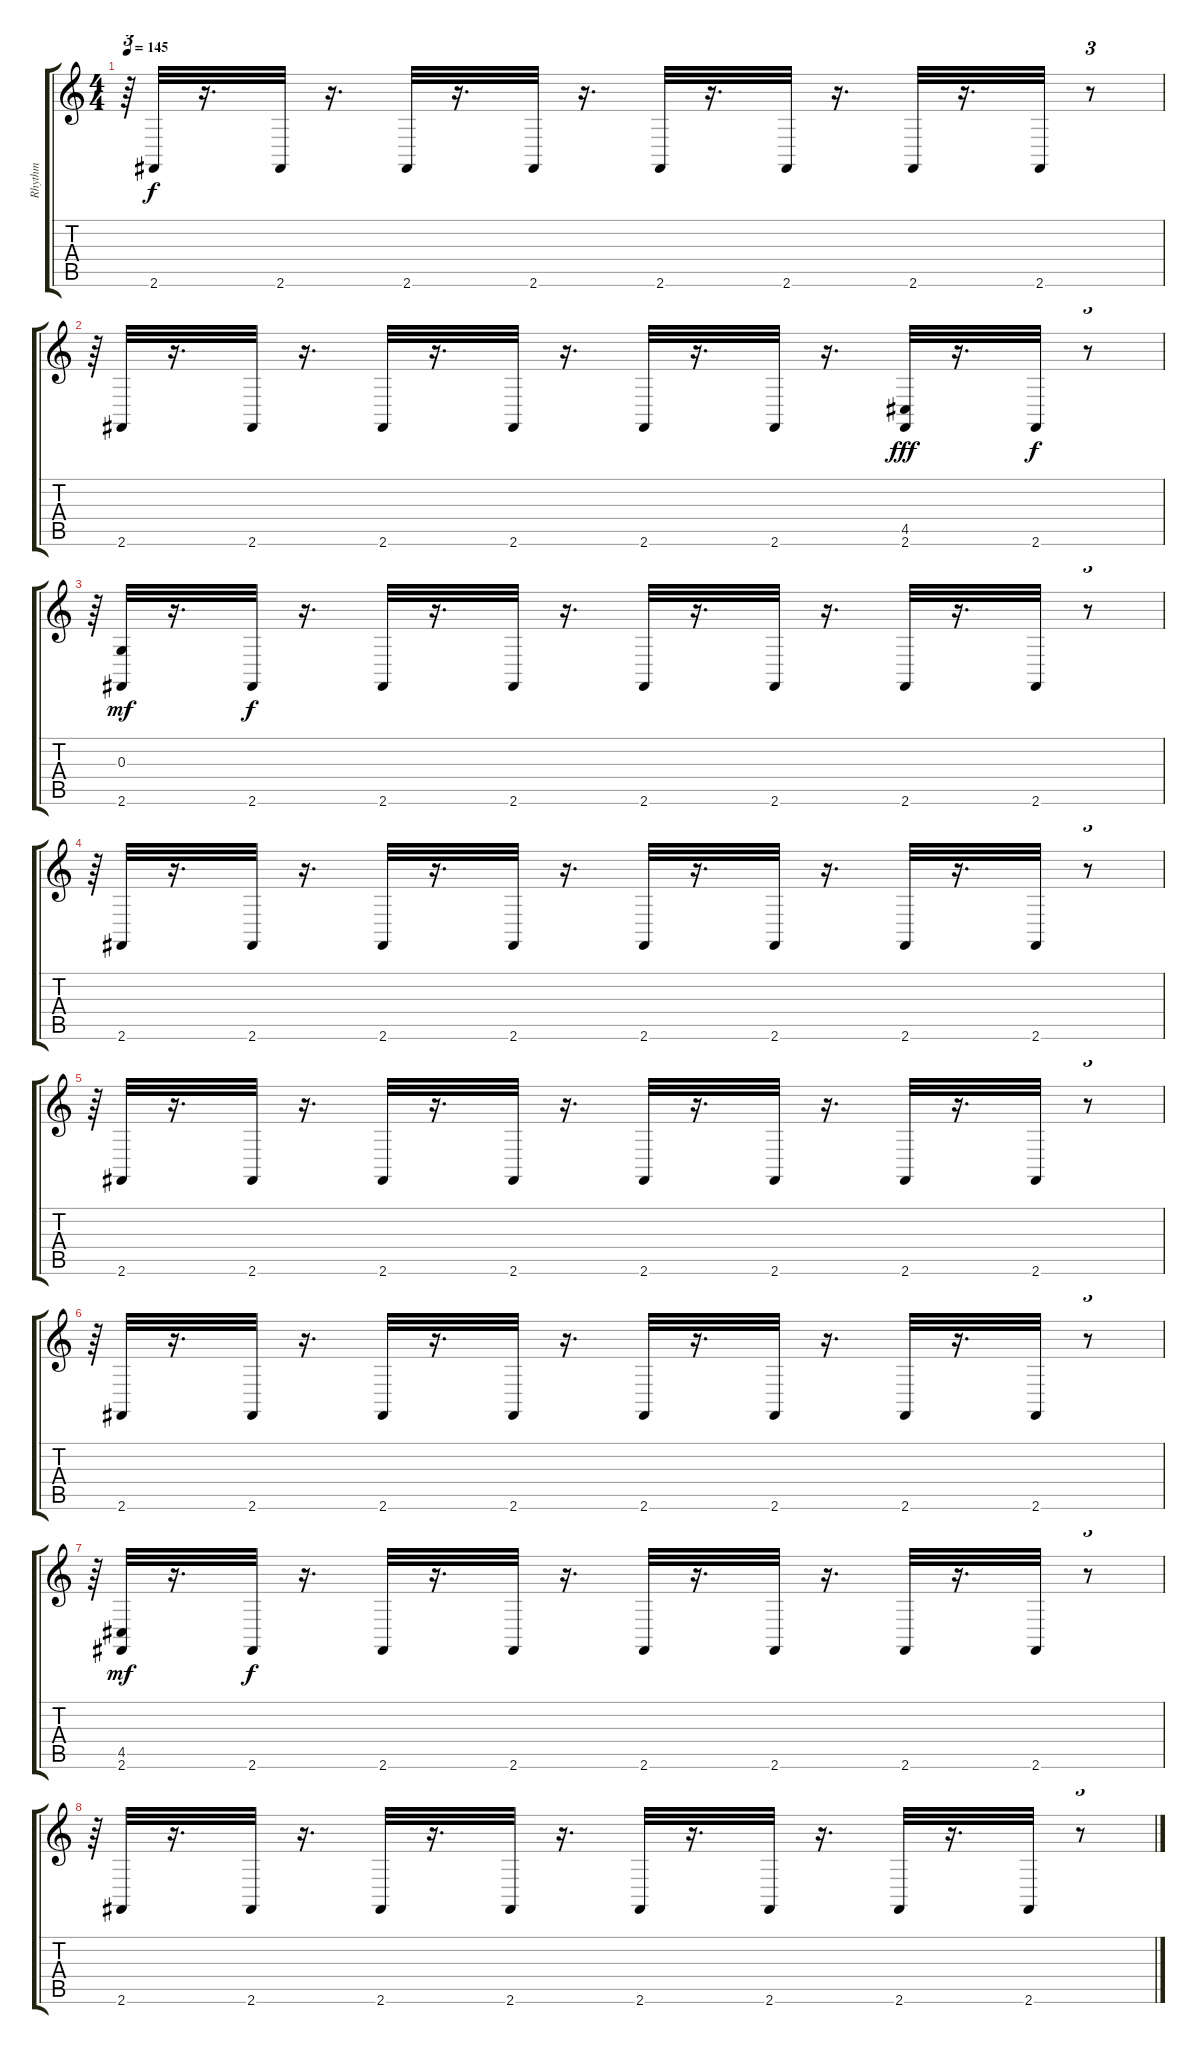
\track ("Rhythm" "Rhythm") {instrument acousticgrandpiano}
\staff {score tabs}
\tuning (E4 B3 G3 D3 A2 E2) {hide}
\ts (4 4)
\tempo 145
\clef g2
\ks c
r.64{tu (3 2) dy f} 2.6.32 r.16{d} 2.6.32 r.16{d} 2.6.32 r.16{d} 2.6.32 r.16{d} 2.6.32 r.16{d} 2.6.32 r.16{d} 2.6.32 r.16{d} 2.6.32 r.8{tu (3 2)} |
r.64{tu (3 2)} 2.6.32 r.16{d} 2.6.32 r.16{d} 2.6.32 r.16{d} 2.6.32 r.16{d} 2.6.32 r.16{d} 2.6.32 r.16{d} (4.5 2.6).32{dy fff} r.16{d} 2.6.32{dy f} r.8{tu (3 2)} |
r.64{tu (3 2)} (0.3 2.6).32{dy mf} r.16{d} 2.6.32{dy f} r.16{d} 2.6.32 r.16{d} 2.6.32 r.16{d} 2.6.32 r.16{d} 2.6.32 r.16{d} 2.6.32 r.16{d} 2.6.32 r.8{tu (3 2)} |
r.64{tu (3 2)} 2.6.32 r.16{d} 2.6.32 r.16{d} 2.6.32 r.16{d} 2.6.32 r.16{d} 2.6.32 r.16{d} 2.6.32 r.16{d} 2.6.32 r.16{d} 2.6.32 r.8{tu (3 2)} |
r.64{tu (3 2)} 2.6.32 r.16{d} 2.6.32 r.16{d} 2.6.32 r.16{d} 2.6.32 r.16{d} 2.6.32 r.16{d} 2.6.32 r.16{d} 2.6.32 r.16{d} 2.6.32 r.8{tu (3 2)} |
r.64{tu (3 2)} 2.6.32 r.16{d} 2.6.32 r.16{d} 2.6.32 r.16{d} 2.6.32 r.16{d} 2.6.32 r.16{d} 2.6.32 r.16{d} 2.6.32 r.16{d} 2.6.32 r.8{tu (3 2)} |
r.64{tu (3 2)} (4.5 2.6).32{dy mf} r.16{d} 2.6.32{dy f} r.16{d} 2.6.32 r.16{d} 2.6.32 r.16{d} 2.6.32 r.16{d} 2.6.32 r.16{d} 2.6.32 r.16{d} 2.6.32 r.8{tu (3 2)} |
r.64{tu (3 2)} 2.6.32 r.16{d} 2.6.32 r.16{d} 2.6.32 r.16{d} 2.6.32 r.16{d} 2.6.32 r.16{d} 2.6.32 r.16{d} 2.6.32 r.16{d} 2.6.32 r.8{tu (3 2)}
